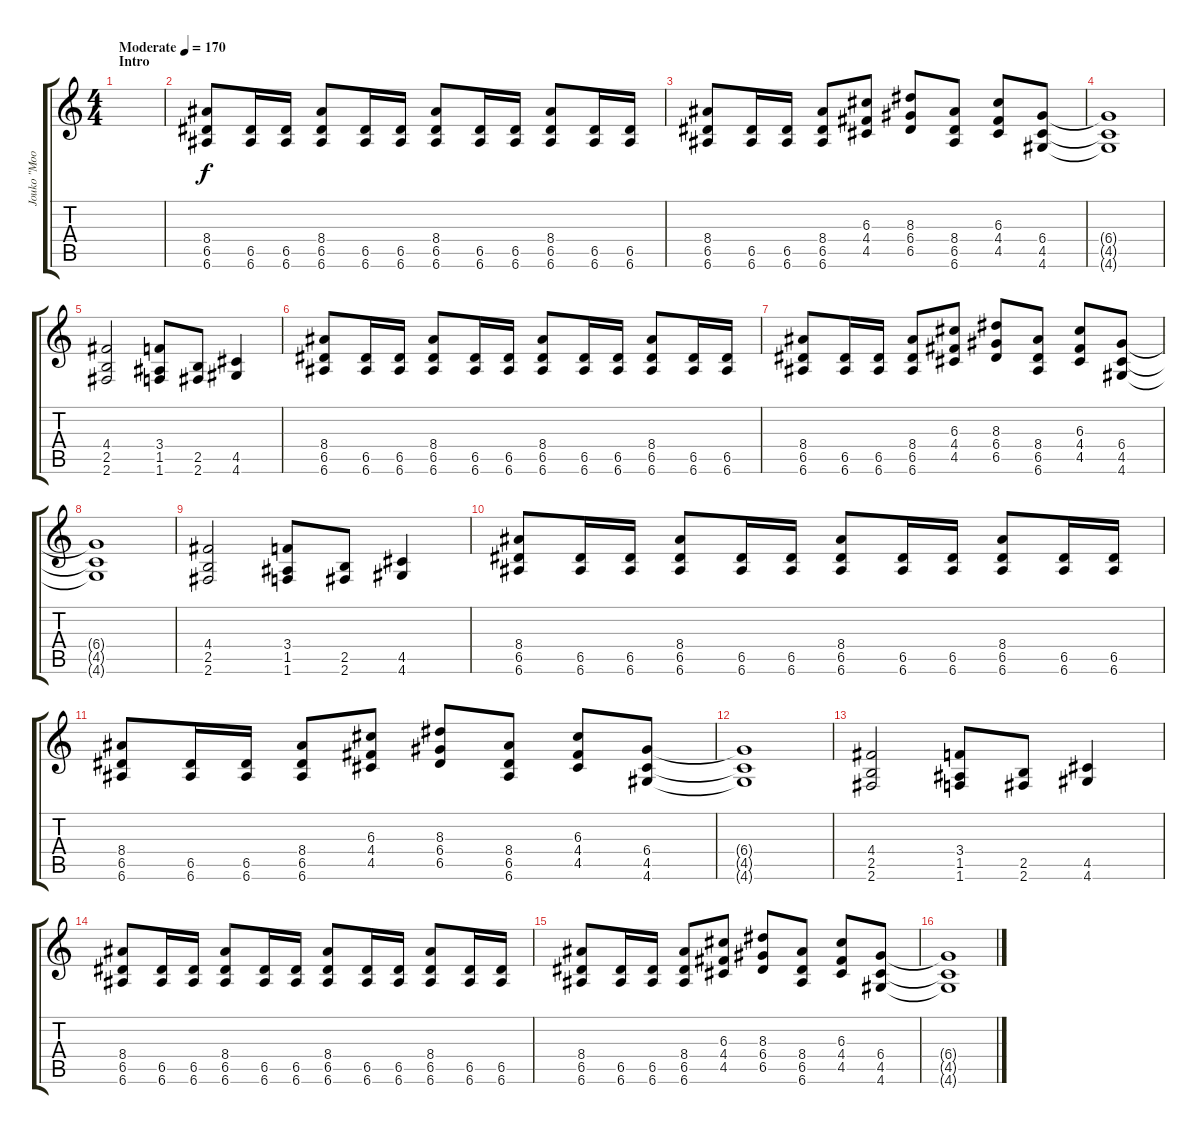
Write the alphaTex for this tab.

\track ("Jouko \"Mookeri\" Salonkari" "Jouko \"Moo") {instrument distortionguitar}
\staff {score tabs}
\tuning (E4 B3 G3 D3 A2 E2) {hide}
\ts (4 4)
\section ("" "Intro")
\tempo (170 "Moderate")
\clef g2
\ks c
|
(8.4 6.5 6.6).8 (6.5 6.6).16 (6.5 6.6).16 (8.4 6.5 6.6).8 (6.5 6.6).16 (6.5 6.6).16 (8.4 6.5 6.6).8 (6.5 6.6).16 (6.5 6.6).16 (8.4 6.5 6.6).8 (6.5 6.6).16 (6.5 6.6).16 |
(8.4 6.5 6.6).8 (6.5 6.6).16 (6.5 6.6).16 (8.4 6.5 6.6).8 (6.3 4.4 4.5).8 (8.3 6.4 6.5).8 (8.4 6.5 6.6).8 (6.3 4.4 4.5).8 (6.4 4.5 4.6).8 |
(6.4{t} 4.5{t} 4.6{t}).1 |
(4.4 2.5 2.6).2 (3.4 1.5 1.6).8 (2.5 2.6).8 (4.5 4.6).4 |
(8.4 6.5 6.6).8 (6.5 6.6).16 (6.5 6.6).16 (8.4 6.5 6.6).8 (6.5 6.6).16 (6.5 6.6).16 (8.4 6.5 6.6).8 (6.5 6.6).16 (6.5 6.6).16 (8.4 6.5 6.6).8 (6.5 6.6).16 (6.5 6.6).16 |
(8.4 6.5 6.6).8 (6.5 6.6).16 (6.5 6.6).16 (8.4 6.5 6.6).8 (6.3 4.4 4.5).8 (8.3 6.4 6.5).8 (8.4 6.5 6.6).8 (6.3 4.4 4.5).8 (6.4 4.5 4.6).8 |
(6.4{t} 4.5{t} 4.6{t}).1 |
(4.4 2.5 2.6).2 (3.4 1.5 1.6).8 (2.5 2.6).8 (4.5 4.6).4 |
(8.4 6.5 6.6).8 (6.5 6.6).16 (6.5 6.6).16 (8.4 6.5 6.6).8 (6.5 6.6).16 (6.5 6.6).16 (8.4 6.5 6.6).8 (6.5 6.6).16 (6.5 6.6).16 (8.4 6.5 6.6).8 (6.5 6.6).16 (6.5 6.6).16 |
(8.4 6.5 6.6).8 (6.5 6.6).16 (6.5 6.6).16 (8.4 6.5 6.6).8 (6.3 4.4 4.5).8 (8.3 6.4 6.5).8 (8.4 6.5 6.6).8 (6.3 4.4 4.5).8 (6.4 4.5 4.6).8 |
(6.4{t} 4.5{t} 4.6{t}).1 |
(4.4 2.5 2.6).2 (3.4 1.5 1.6).8 (2.5 2.6).8 (4.5 4.6).4 |
(8.4 6.5 6.6).8 (6.5 6.6).16 (6.5 6.6).16 (8.4 6.5 6.6).8 (6.5 6.6).16 (6.5 6.6).16 (8.4 6.5 6.6).8 (6.5 6.6).16 (6.5 6.6).16 (8.4 6.5 6.6).8 (6.5 6.6).16 (6.5 6.6).16 |
(8.4 6.5 6.6).8 (6.5 6.6).16 (6.5 6.6).16 (8.4 6.5 6.6).8 (6.3 4.4 4.5).8 (8.3 6.4 6.5).8 (8.4 6.5 6.6).8 (6.3 4.4 4.5).8 (6.4 4.5 4.6).8 |
(6.4{t} 4.5{t} 4.6{t}).1
